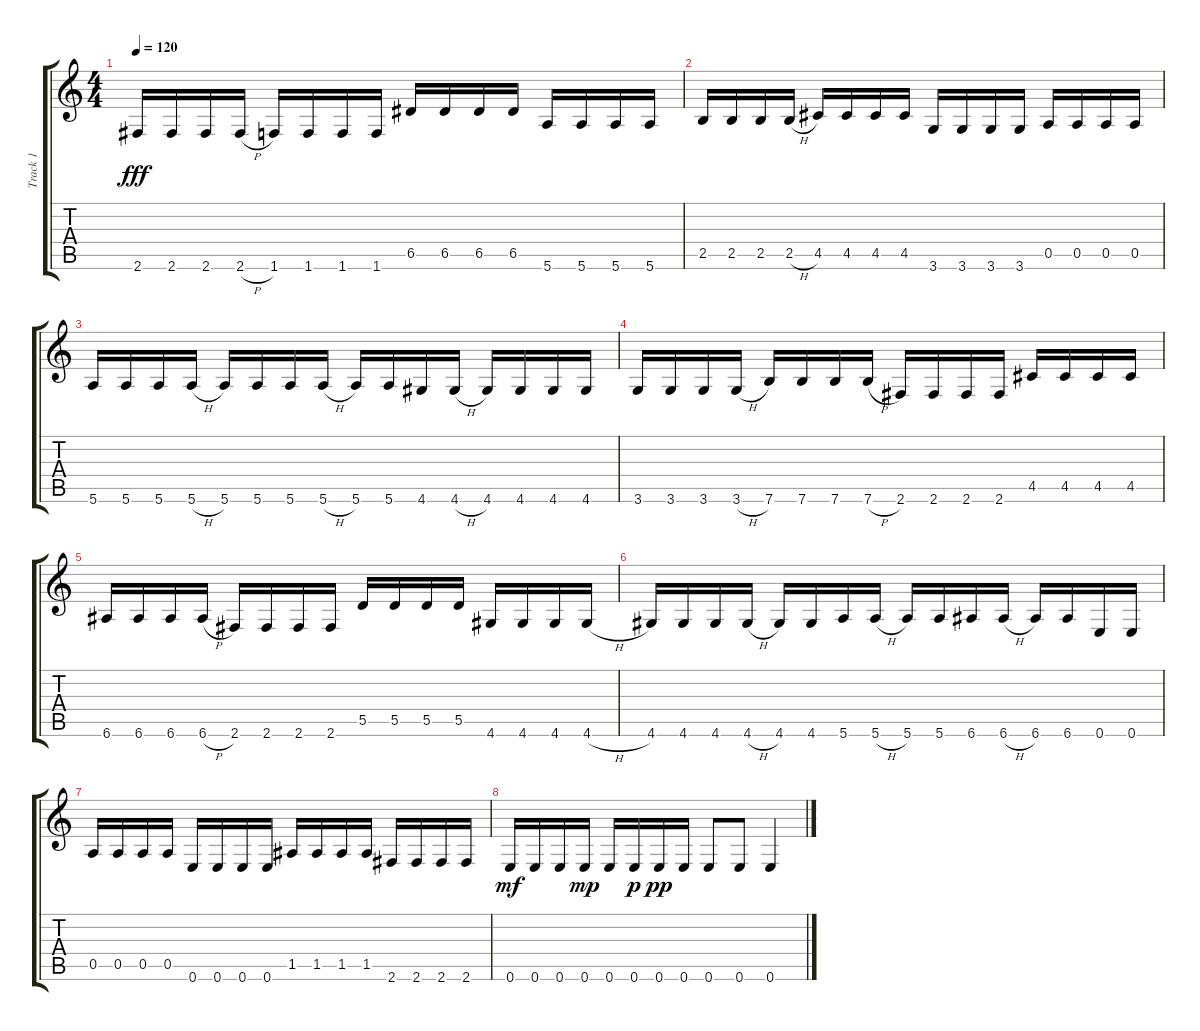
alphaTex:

\track ("Track 1" "Track 1") {instrument distortionguitar}
\staff {score tabs}
\tuning (E4 B3 G3 D3 A2 E2) {hide}
\ts (4 4)
\tempo 120
\clef g2
\ks c
2.6.16{dy fff} 2.6.16 2.6.16 2.6{h}.16 1.6.16 1.6.16 1.6.16 1.6.16 6.5.16 6.5.16 6.5.16 6.5.16 5.6.16 5.6.16 5.6.16 5.6.16 |
2.5.16 2.5.16 2.5.16 2.5{h}.16 4.5.16 4.5.16 4.5.16 4.5.16 3.6.16 3.6.16 3.6.16 3.6.16 0.5.16 0.5.16 0.5.16 0.5.16 |
5.6.16 5.6.16 5.6.16 5.6{h}.16 5.6.16 5.6.16 5.6.16 5.6{h}.16 5.6.16 5.6.16 4.6.16 4.6{h}.16 4.6.16 4.6.16 4.6.16 4.6.16 |
3.6.16 3.6.16 3.6.16 3.6{h}.16 7.6.16 7.6.16 7.6.16 7.6{h}.16 2.6.16 2.6.16 2.6.16 2.6.16 4.5.16 4.5.16 4.5.16 4.5.16 |
6.6.16 6.6.16 6.6.16 6.6{h}.16 2.6.16 2.6.16 2.6.16 2.6.16 5.5.16 5.5.16 5.5.16 5.5.16 4.6.16 4.6.16 4.6.16 4.6{h}.16 |
4.6.16 4.6.16 4.6.16 4.6{h}.16 4.6.16 4.6.16 5.6.16 5.6{h}.16 5.6.16 5.6.16 6.6.16 6.6{h}.16 6.6.16 6.6.16 0.6.16 0.6.16 |
0.5.16 0.5.16 0.5.16 0.5.16 0.6.16 0.6.16 0.6.16 0.6.16 1.5.16 1.5.16 1.5.16 1.5.16 2.6.16 2.6.16 2.6.16 2.6.16 |
0.6.16{dy mf} 0.6.16 0.6.16 0.6.16{dy mp} 0.6.16 0.6.16{dy p} 0.6.16{dy pp} 0.6.16 0.6.8 0.6.8 0.6.4
